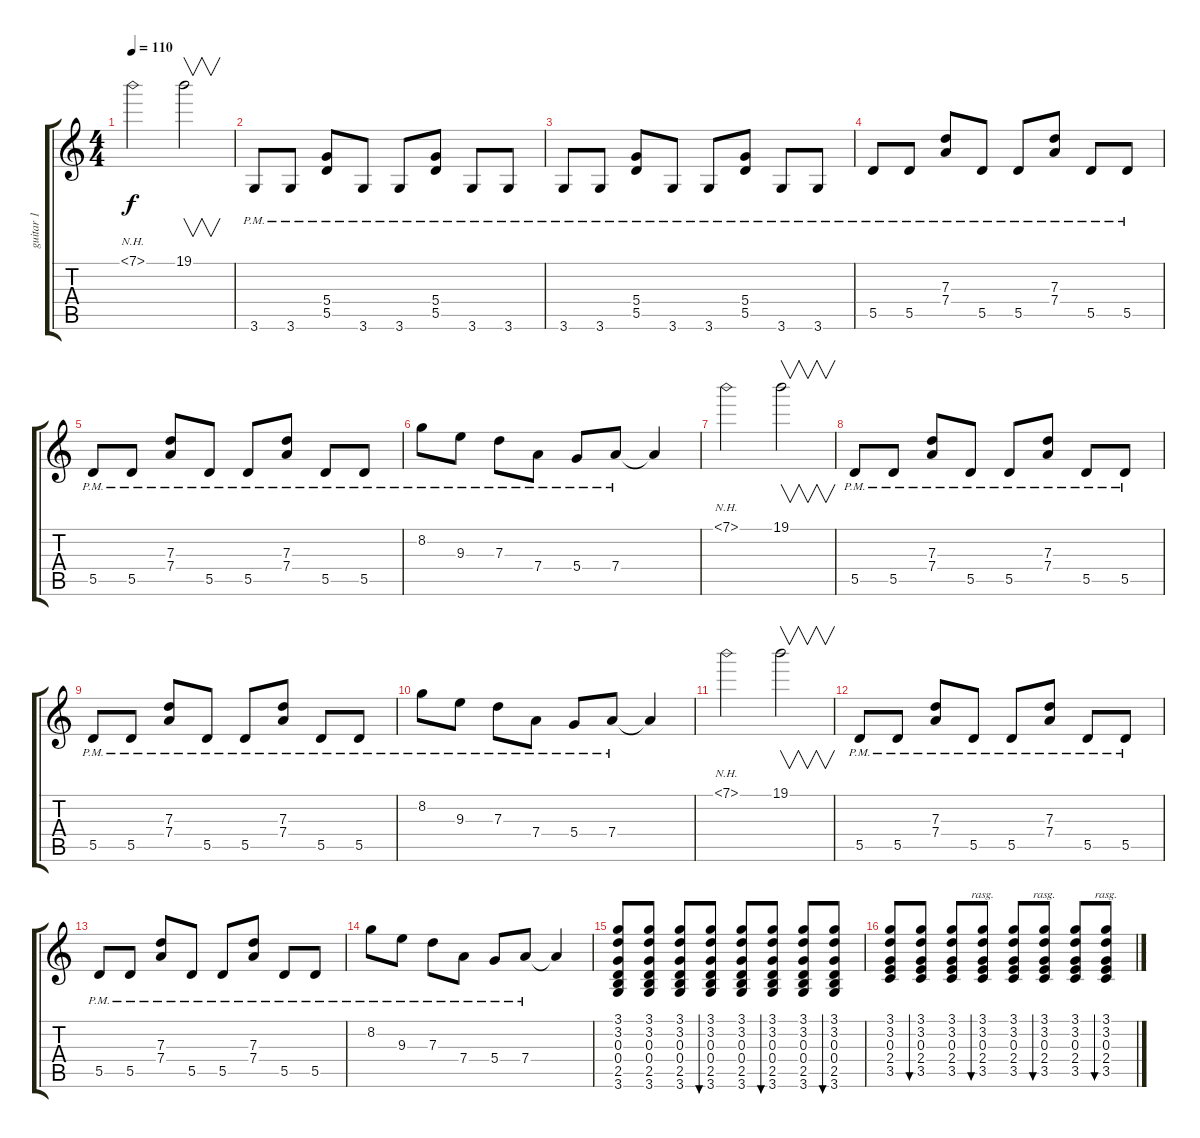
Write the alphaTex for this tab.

\track ("guitar 1" "guitar 1") {instrument overdrivenguitar}
\staff {score tabs}
\tuning (E4 B3 G3 D3 A2 E2) {hide}
\ts (4 4)
\tempo 110
\clef g2
\ks c
7.1{nh}.2{dy f} 19.1.2{v} |
3.6{pm}.8 3.6{pm}.8 (5.4{pm} 5.5{pm}).8 3.6{pm}.8 3.6{pm}.8 (5.4{pm} 5.5{pm}).8 3.6{pm}.8 3.6{pm}.8 |
3.6{pm}.8 3.6{pm}.8 (5.4{pm} 5.5{pm}).8 3.6{pm}.8 3.6{pm}.8 (5.4{pm} 5.5{pm}).8 3.6{pm}.8 3.6{pm}.8 |
5.5{pm}.8 5.5{pm}.8 (7.3{pm} 7.4{pm}).8 5.5{pm}.8 5.5{pm}.8 (7.3{pm} 7.4{pm}).8 5.5{pm}.8 5.5{pm}.8 |
5.5{pm}.8 5.5{pm}.8 (7.3{pm} 7.4{pm}).8 5.5{pm}.8 5.5{pm}.8 (7.3{pm} 7.4{pm}).8 5.5{pm}.8 5.5{pm}.8 |
8.2{pm}.8 9.3{pm}.8 7.3{pm}.8 7.4{pm}.8 5.4{pm}.8 7.4{pm}.8 7.4{t}.4 |
7.1{nh}.2 19.1.2{v} |
5.5{pm}.8 5.5{pm}.8 (7.3{pm} 7.4{pm}).8 5.5{pm}.8 5.5{pm}.8 (7.3{pm} 7.4{pm}).8 5.5{pm}.8 5.5{pm}.8 |
5.5{pm}.8 5.5{pm}.8 (7.3{pm} 7.4{pm}).8 5.5{pm}.8 5.5{pm}.8 (7.3{pm} 7.4{pm}).8 5.5{pm}.8 5.5{pm}.8 |
8.2{pm}.8 9.3{pm}.8 7.3{pm}.8 7.4{pm}.8 5.4{pm}.8 7.4{pm}.8 7.4{t}.4 |
7.1{nh}.2 19.1.2{v} |
5.5{pm}.8 5.5{pm}.8 (7.3{pm} 7.4{pm}).8 5.5{pm}.8 5.5{pm}.8 (7.3{pm} 7.4{pm}).8 5.5{pm}.8 5.5{pm}.8 |
5.5{pm}.8 5.5{pm}.8 (7.3{pm} 7.4{pm}).8 5.5{pm}.8 5.5{pm}.8 (7.3{pm} 7.4{pm}).8 5.5{pm}.8 5.5{pm}.8 |
8.2{pm}.8 9.3{pm}.8 7.3{pm}.8 7.4{pm}.8 5.4{pm}.8 7.4{pm}.8 7.4{t}.4 |
(3.1 3.2 0.3 0.4 2.5 3.6).8 (3.1 3.2 0.3 0.4 2.5 3.6).8 (3.1 3.2 0.3 0.4 2.5 3.6).8 (3.1 3.2 0.3 0.4 2.5 3.6).8{bu 60} (3.1 3.2 0.3 0.4 2.5 3.6).8 (3.1 3.2 0.3 0.4 2.5 3.6).8{bu 60} (3.1 3.2 0.3 0.4 2.5 3.6).8 (3.1 3.2 0.3 0.4 2.5 3.6).8{bu 60} |
(3.1 3.2 0.3 2.4 3.5).8 (3.1 3.2 0.3 2.4 3.5).8{bu 60} (3.1 3.2 0.3 2.4 3.5).8 (3.1 3.2 0.3 2.4 3.5).8{bu 120 rasg ii} (3.1 3.2 0.3 2.4 3.5).8 (3.1 3.2 0.3 2.4 3.5).8{bu 120 rasg ii} (3.1 3.2 0.3 2.4 3.5).8 (3.1 3.2 0.3 2.4 3.5).8{bu 120 rasg ii}
